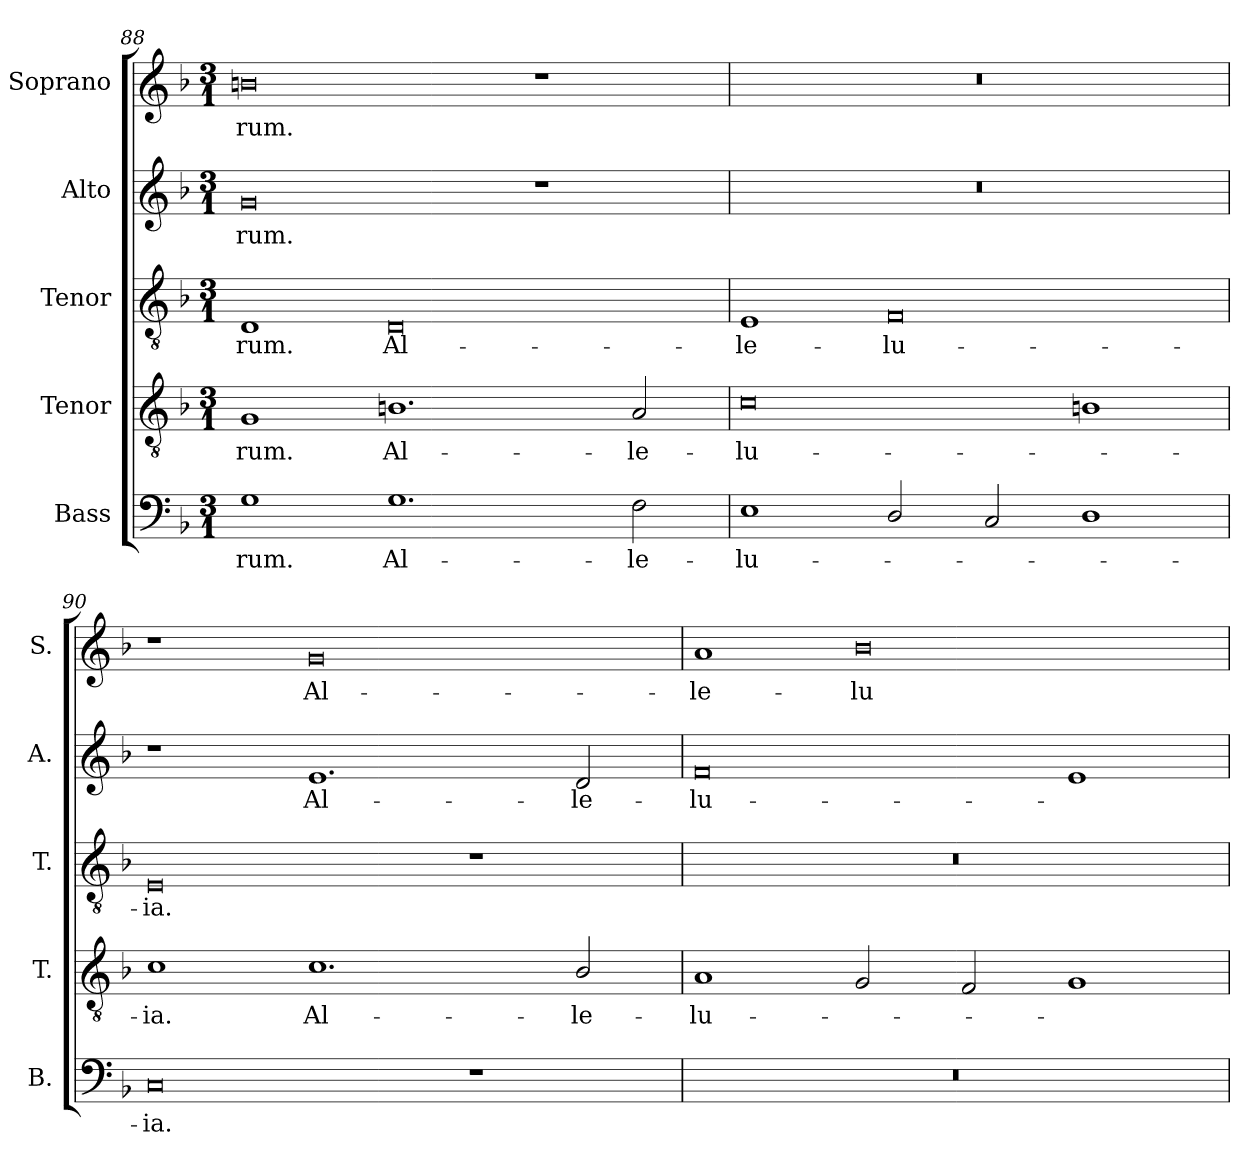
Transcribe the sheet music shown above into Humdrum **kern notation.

**kern	**text	**kern	**text	**kern	**text	**kern	**text	**kern	**text
*part5	*part5	*part4	*part4	*part3	*part3	*part2	*part2	*part1	*part1
*staff5	*staff5	*staff4	*staff4	*staff3	*staff3	*staff2	*staff2	*staff1	*staff1
*I"Bass	*	*I"Tenor	*	*I"Tenor	*	*I"Alto	*	*I"Soprano	*
*I'B.	*	*I'T.	*	*I'T.	*	*I'A.	*	*I'S.	*
*clefF4	*	*clefGv2	*	*clefGv2	*	*clefG2	*	*clefG2	*
*	*	*ITrd7c12	*	*	*	*	*	*	*
*k[b-]	*	*k[b-]	*	*k[b-]	*	*k[b-]	*	*k[b-]	*
*F:	*	*F:	*	*F:	*	*F:	*	*F:	*
*M3/1	*	*M3/1	*	*M3/1	*	*M3/1	*	*M3/1	*
=88	=88	=88	=88	=88	=88	=88	=88	=88	=88
!	!LO:LY:b:color=#000000	!	!	!	!	!	!	!	!
!	!	!	!LO:LY:b:color=#000000	!	!	!	!	!	!
!	!	!	!	!	!LO:LY:b:color=#000000	!	!	!	!
!	!	!	!	!	!	!	!LO:LY:b:color=#000000	!	!
!	!	!	!	!	!	!	!	!	!LO:LY:b:color=#000000
1Gi	-rum.	1GGi	-rum.	1Di	-rum.	0gi	-rum.	0bni	-rum.
!	!LO:LY:b:color=#000000	!	!	!	!	!	!	!	!
!	!	!	!LO:LY:b:color=#000000	!	!	!	!	!	!
!	!	!	!	!	!LO:LY:b:color=#000000	!	!	!	!
1.Gi	Al-	1.BBni	Al-	0Di	Al-	.	.	.	.
.	.	.	.	.	.	1r	.	1r	.
!	!LO:LY:b:color=#000000	!	!	!	!	!	!	!	!
!	!	!	!LO:LY:b:color=#000000	!	!	!	!	!	!
2Fi\	-le-	2AAi/	-le-	.	.	.	.	.	.
=89	=89	=89	=89	=89	=89	=89	=89	=89	=89
!	!LO:LY:b:color=#000000	!	!	!	!	!	!	!	!
!	!	!	!LO:LY:b:color=#000000	!	!	!	!	!	!
!	!	!	!	!	!LO:LY:b:color=#000000	!LO:N:vis=1	!	!LO:N:vis=1	!
1Ei	-lu-	0Ci	-lu-	1Ei	-le-	0.r	.	0.r	.
!	!	!	!	!	!LO:LY:b:color=#000000	!	!	!	!
2Di/	.	.	.	0Fi	-lu-	.	.	.	.
2Ci/	.	.	.	.	.	.	.	.	.
1Di	.	1BBni	.	.	.	.	.	.	.
=90	=90	=90	=90	=90	=90	=90	=90	=90	=90
!	!LO:LY:b:color=#000000	!	!	!	!	!	!	!	!
!	!	!	!LO:LY:b:color=#000000	!	!	!	!	!	!
!	!	!	!	!	!LO:LY:b:color=#000000	!	!	!	!
0Ci	-ia.	1Ci	-ia.	0Ei	-ia.	1r	.	1r	.
!	!	!	!LO:LY:b:color=#000000	!	!	!	!	!	!
!	!	!	!	!	!	!	!LO:LY:b:color=#000000	!	!
!	!	!	!	!	!	!	!	!	!LO:LY:b:color=#000000
.	.	1.Ci	Al-	.	.	1.ei	Al-	0gi	Al-
1r	.	.	.	1r	.	.	.	.	.
!	!	!	!LO:LY:b:color=#000000	!	!	!	!	!	!
!	!	!	!	!	!	!	!LO:LY:b:color=#000000	!	!
.	.	2BB-i/	-le-	.	.	2di/	-le-	.	.
!!LO:PB:g=z
=91	=91	=91	=91	=91	=91	=91	=91	=91	=91
!LO:N:vis=1	!	!	!	!	!	!	!	!	!
!	!	!	!LO:LY:b:color=#000000	!LO:N:vis=1	!	!	!	!	!
!	!	!	!	!	!	!	!LO:LY:b:color=#000000	!	!
!	!	!	!	!	!	!	!	!	!LO:LY:b:color=#000000
0.r	.	1AAi	-lu-	0.r	.	0fi	-lu-	1ai	-le-
!	!	!	!	!	!	!	!	!	!LO:LY:b:color=#000000
.	.	2GGi/	.	.	.	.	.	0b-i	-lu-
.	.	2FFi/	.	.	.	.	.	.	.
.	.	1GGi	.	.	.	1ei	.	.	.
=	=	=	=	=	=	=	=	=	=
*-	*-	*-	*-	*-	*-	*-	*-	*-	*-
